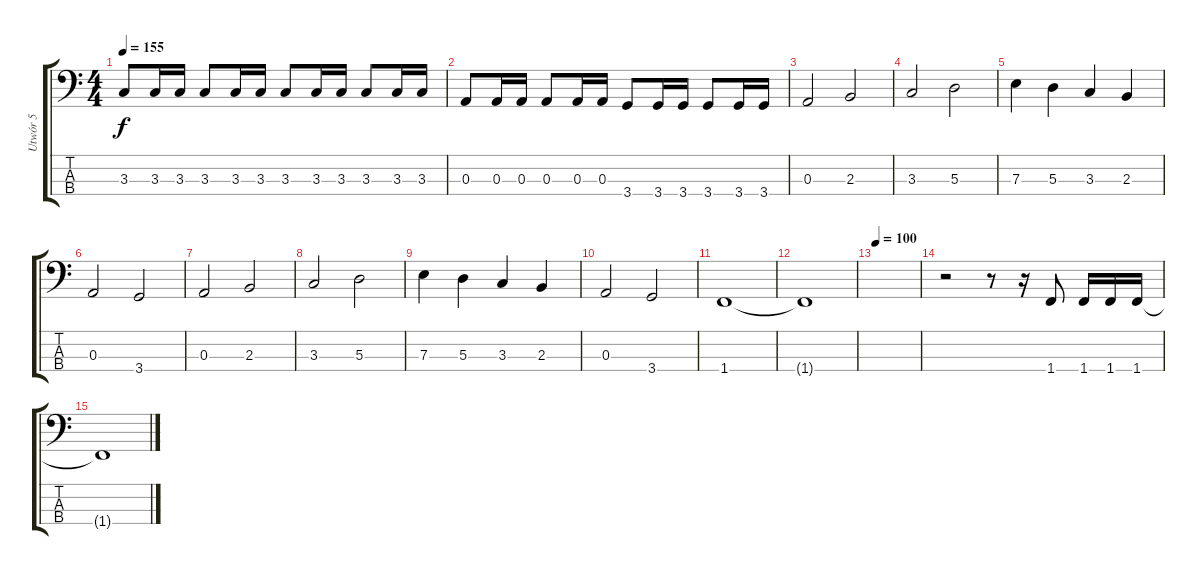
\track ("Utwór 5" "Utwór 5") {instrument electricbasspick}
\staff {score tabs}
\tuning (G2 D2 A1 E1) {hide}
\ts (4 4)
\tempo 155
\clef f4
\ks c
3.3.8{dy f} 3.3.16 3.3.16 3.3.8 3.3.16 3.3.16 3.3.8 3.3.16 3.3.16 3.3.8 3.3.16 3.3.16 |
0.3.8 0.3.16 0.3.16 0.3.8 0.3.16 0.3.16 3.4.8 3.4.16 3.4.16 3.4.8 3.4.16 3.4.16 |
0.3.2 2.3.2 |
3.3.2 5.3.2 |
7.3.4 5.3.4 3.3.4 2.3.4 |
0.3.2 3.4.2 |
0.3.2 2.3.2 |
3.3.2 5.3.2 |
7.3.4 5.3.4 3.3.4 2.3.4 |
0.3.2 3.4.2 |
1.4.1 |
1.4{t}.1 |
\tempo 100
|
r.2 r.8 r.16 1.4.8 1.4.16 1.4.16 1.4.16 |
1.4{t}.1
